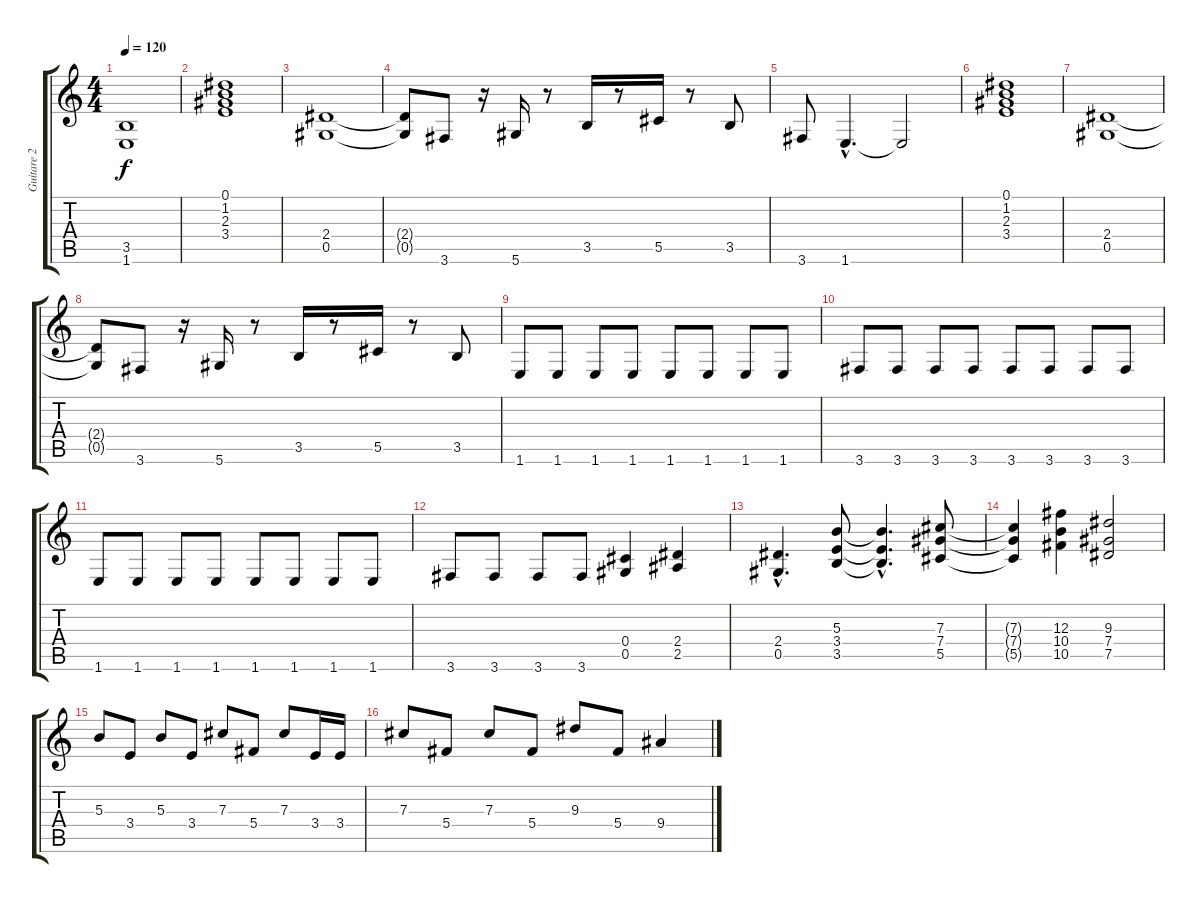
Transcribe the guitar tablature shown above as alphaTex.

\track ("Guitare 2" "Guitare 2") {instrument distortionguitar}
\staff {score tabs}
\tuning (Eb4 Bb3 Gb3 Db3 Ab2 Eb2) {hide}
\ts (4 4)
\tempo 120
\clef g2
\ks c
(3.5 1.6).1{dy f} |
(0.1 1.2 2.3 3.4).1 |
(2.4 0.5).1 |
(2.4{t} 0.5{t}).8 3.6.8 r.16 5.6.16 r.8 3.5.16 r.8 5.5.16 r.8 3.5.8 |
3.6.8 1.6{hac}.4{d} 1.6{t}.2 |
(0.1 1.2 2.3 3.4).1 |
(2.4 0.5).1 |
(2.4{t} 0.5{t}).8 3.6.8 r.16 5.6.16 r.8 3.5.16 r.8 5.5.16 r.8 3.5.8 |
1.6.8 1.6.8 1.6.8 1.6.8 1.6.8 1.6.8 1.6.8 1.6.8 |
3.6.8 3.6.8 3.6.8 3.6.8 3.6.8 3.6.8 3.6.8 3.6.8 |
1.6.8 1.6.8 1.6.8 1.6.8 1.6.8 1.6.8 1.6.8 1.6.8 |
3.6.8 3.6.8 3.6.8 3.6.8 (0.4 0.5).4 (2.4 2.5).4 |
(2.4{hac} 0.5{hac}).4{d} (5.3 3.4 3.5).8 (5.3{hac t} 3.4{hac t} 3.5{hac t}).4{d} (7.3 7.4 5.5).8 |
(7.3{t} 7.4{t} 5.5{t}).4 (12.3 10.4 10.5).4 (9.3 7.4 7.5).2 |
5.3.8 3.4.8 5.3.8 3.4.8 7.3.8 5.4.8 7.3.8 3.4.16 3.4.16 |
7.3.8 5.4.8 7.3.8 5.4.8 9.3.8 5.4.8 9.4.4
